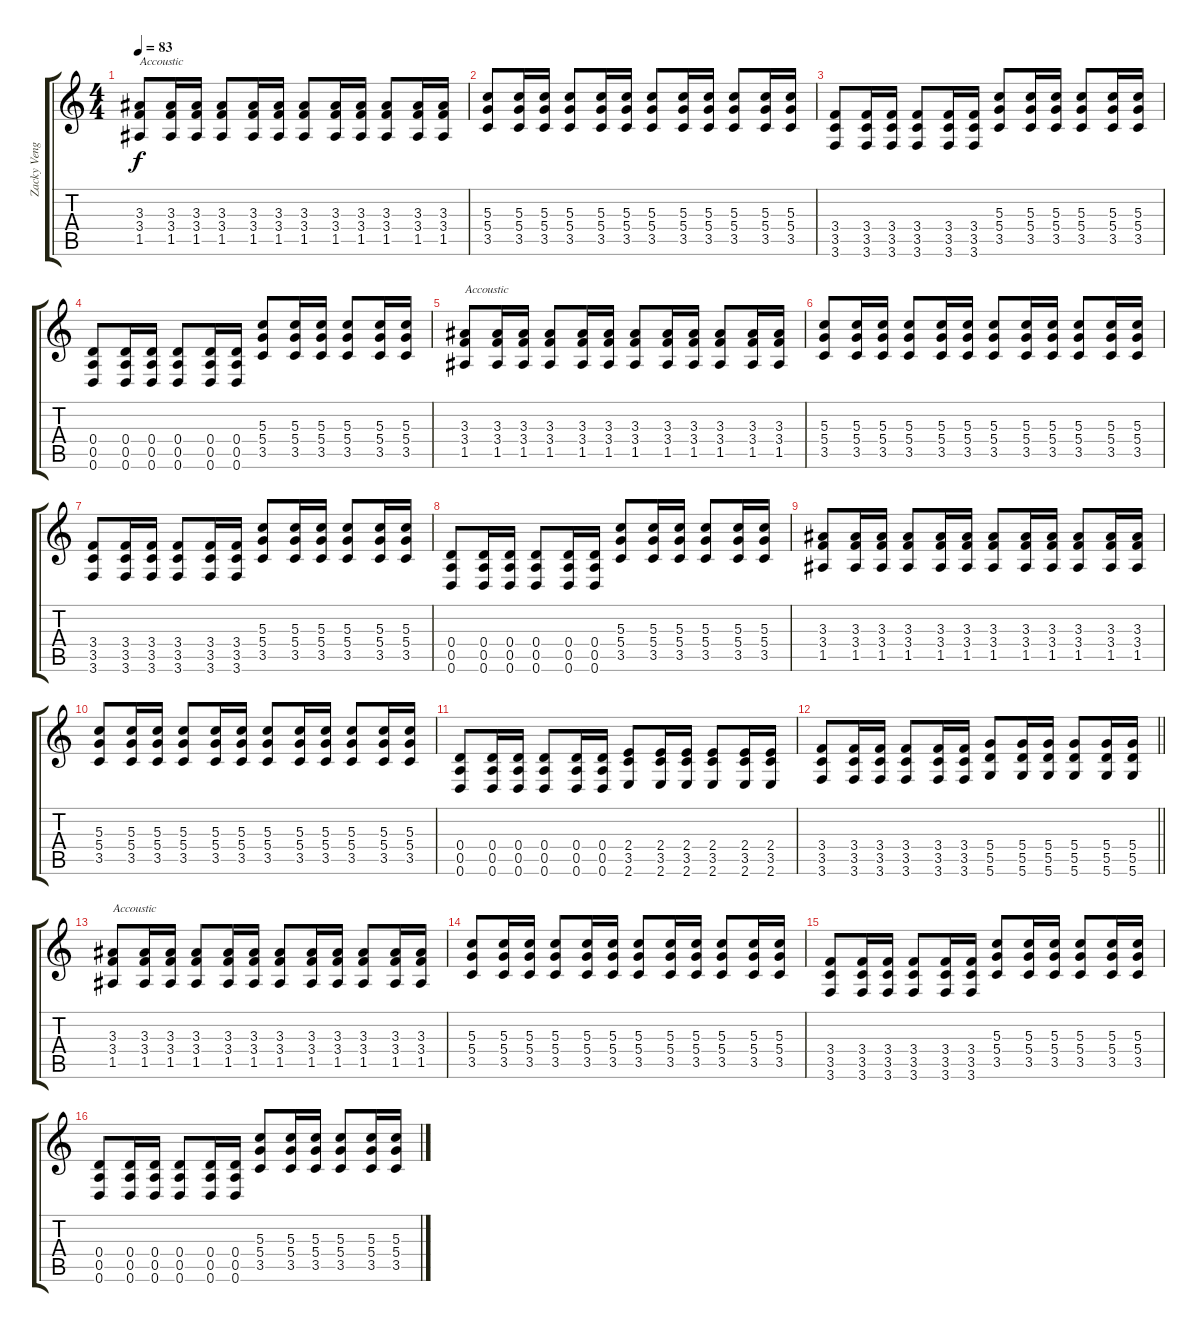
\track ("Zacky Vengeance" "Zacky Veng") {instrument distortionguitar}
\staff {score tabs}
\tuning (E4 B3 G3 D3 A2 D2) {hide}
\ts (4 4)
\tempo 83
\clef g2
\ks c
(3.3 3.4 1.5).8{txt "Accoustic" dy f instrument distortionguitar} (3.3 3.4 1.5).16 (3.3 3.4 1.5).16 (3.3 3.4 1.5).8 (3.3 3.4 1.5).16 (3.3 3.4 1.5).16 (3.3 3.4 1.5).8 (3.3 3.4 1.5).16 (3.3 3.4 1.5).16 (3.3 3.4 1.5).8 (3.3 3.4 1.5).16 (3.3 3.4 1.5).16 |
(5.3 5.4 3.5).8 (5.3 5.4 3.5).16 (5.3 5.4 3.5).16 (5.3 5.4 3.5).8 (5.3 5.4 3.5).16 (5.3 5.4 3.5).16 (5.3 5.4 3.5).8 (5.3 5.4 3.5).16 (5.3 5.4 3.5).16 (5.3 5.4 3.5).8 (5.3 5.4 3.5).16 (5.3 5.4 3.5).16 |
(3.4 3.5 3.6).8 (3.4 3.5 3.6).16 (3.4 3.5 3.6).16 (3.4 3.5 3.6).8 (3.4 3.5 3.6).16 (3.4 3.5 3.6).16 (5.3 5.4 3.5).8 (5.3 5.4 3.5).16 (5.3 5.4 3.5).16 (5.3 5.4 3.5).8 (5.3 5.4 3.5).16 (5.3 5.4 3.5).16 |
(0.4 0.5 0.6).8 (0.4 0.5 0.6).16 (0.4 0.5 0.6).16 (0.4 0.5 0.6).8 (0.4 0.5 0.6).16 (0.4 0.5 0.6).16 (5.3 5.4 3.5).8 (5.3 5.4 3.5).16 (5.3 5.4 3.5).16 (5.3 5.4 3.5).8 (5.3 5.4 3.5).16 (5.3 5.4 3.5).16 |
(3.3 3.4 1.5).8{txt "Accoustic" instrument distortionguitar} (3.3 3.4 1.5).16 (3.3 3.4 1.5).16 (3.3 3.4 1.5).8 (3.3 3.4 1.5).16 (3.3 3.4 1.5).16 (3.3 3.4 1.5).8 (3.3 3.4 1.5).16 (3.3 3.4 1.5).16 (3.3 3.4 1.5).8 (3.3 3.4 1.5).16 (3.3 3.4 1.5).16 |
(5.3 5.4 3.5).8 (5.3 5.4 3.5).16 (5.3 5.4 3.5).16 (5.3 5.4 3.5).8 (5.3 5.4 3.5).16 (5.3 5.4 3.5).16 (5.3 5.4 3.5).8 (5.3 5.4 3.5).16 (5.3 5.4 3.5).16 (5.3 5.4 3.5).8 (5.3 5.4 3.5).16 (5.3 5.4 3.5).16 |
(3.4 3.5 3.6).8 (3.4 3.5 3.6).16 (3.4 3.5 3.6).16 (3.4 3.5 3.6).8 (3.4 3.5 3.6).16 (3.4 3.5 3.6).16 (5.3 5.4 3.5).8 (5.3 5.4 3.5).16 (5.3 5.4 3.5).16 (5.3 5.4 3.5).8 (5.3 5.4 3.5).16 (5.3 5.4 3.5).16 |
(0.4 0.5 0.6).8 (0.4 0.5 0.6).16 (0.4 0.5 0.6).16 (0.4 0.5 0.6).8 (0.4 0.5 0.6).16 (0.4 0.5 0.6).16 (5.3 5.4 3.5).8 (5.3 5.4 3.5).16 (5.3 5.4 3.5).16 (5.3 5.4 3.5).8 (5.3 5.4 3.5).16 (5.3 5.4 3.5).16 |
(3.3 3.4 1.5).8 (3.3 3.4 1.5).16 (3.3 3.4 1.5).16 (3.3 3.4 1.5).8 (3.3 3.4 1.5).16 (3.3 3.4 1.5).16 (3.3 3.4 1.5).8 (3.3 3.4 1.5).16 (3.3 3.4 1.5).16 (3.3 3.4 1.5).8 (3.3 3.4 1.5).16 (3.3 3.4 1.5).16 |
(5.3 5.4 3.5).8 (5.3 5.4 3.5).16 (5.3 5.4 3.5).16 (5.3 5.4 3.5).8 (5.3 5.4 3.5).16 (5.3 5.4 3.5).16 (5.3 5.4 3.5).8 (5.3 5.4 3.5).16 (5.3 5.4 3.5).16 (5.3 5.4 3.5).8 (5.3 5.4 3.5).16 (5.3 5.4 3.5).16 |
(0.4 0.5 0.6).8 (0.4 0.5 0.6).16 (0.4 0.5 0.6).16 (0.4 0.5 0.6).8 (0.4 0.5 0.6).16 (0.4 0.5 0.6).16 (2.4 3.5 2.6).8 (2.4 3.5 2.6).16 (2.4 3.5 2.6).16 (2.4 3.5 2.6).8 (2.4 3.5 2.6).16 (2.4 3.5 2.6).16 |
\barLineRight lightlight
(3.4 3.5 3.6).8 (3.4 3.5 3.6).16 (3.4 3.5 3.6).16 (3.4 3.5 3.6).8 (3.4 3.5 3.6).16 (3.4 3.5 3.6).16 (5.4 5.5 5.6).8 (5.4 5.5 5.6).16 (5.4 5.5 5.6).16 (5.4 5.5 5.6).8 (5.4 5.5 5.6).16 (5.4 5.5 5.6).16 |
(3.3 3.4 1.5).8{txt "Accoustic" instrument distortionguitar} (3.3 3.4 1.5).16 (3.3 3.4 1.5).16 (3.3 3.4 1.5).8 (3.3 3.4 1.5).16 (3.3 3.4 1.5).16 (3.3 3.4 1.5).8 (3.3 3.4 1.5).16 (3.3 3.4 1.5).16 (3.3 3.4 1.5).8 (3.3 3.4 1.5).16 (3.3 3.4 1.5).16 |
(5.3 5.4 3.5).8 (5.3 5.4 3.5).16 (5.3 5.4 3.5).16 (5.3 5.4 3.5).8 (5.3 5.4 3.5).16 (5.3 5.4 3.5).16 (5.3 5.4 3.5).8 (5.3 5.4 3.5).16 (5.3 5.4 3.5).16 (5.3 5.4 3.5).8 (5.3 5.4 3.5).16 (5.3 5.4 3.5).16 |
(3.4 3.5 3.6).8 (3.4 3.5 3.6).16 (3.4 3.5 3.6).16 (3.4 3.5 3.6).8 (3.4 3.5 3.6).16 (3.4 3.5 3.6).16 (5.3 5.4 3.5).8 (5.3 5.4 3.5).16 (5.3 5.4 3.5).16 (5.3 5.4 3.5).8 (5.3 5.4 3.5).16 (5.3 5.4 3.5).16 |
(0.4 0.5 0.6).8 (0.4 0.5 0.6).16 (0.4 0.5 0.6).16 (0.4 0.5 0.6).8 (0.4 0.5 0.6).16 (0.4 0.5 0.6).16 (5.3 5.4 3.5).8 (5.3 5.4 3.5).16 (5.3 5.4 3.5).16 (5.3 5.4 3.5).8 (5.3 5.4 3.5).16 (5.3 5.4 3.5).16
